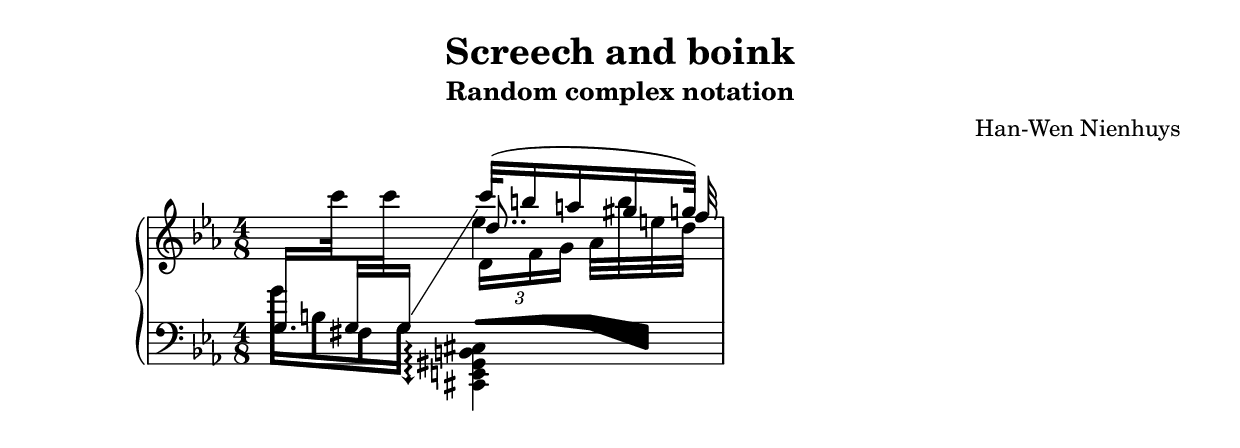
\version "2.11.57"
\header {
    title = "Screech and boink"
    subtitle = "Random complex notation"
    composer = "Han-Wen Nienhuys"
}

\score {
     \context PianoStaff <<
	\new Staff =  "up" {
	    \time 4/8
	    \key c \minor


	    << {
		\revert Stem #'direction
		\change Staff = down
		\set subdivideBeams = ##t	     
		g16.[
		    \change Staff = up
		    c'''32 	\change Staff = down
		    g32 \change Staff = up
		    c'''32	\change Staff = down
		    g16]
		\change Staff = up
		\stemUp
		\set followVoice = ##t
		c'''32([ b''16 a''16 gis''16 g''32)]  } \\
	       { s4 \times 2/3 { d'16[ f' g'] } as'32[ b''32 e'' d''] } \\
	       { s4 \autoBeamOff d''8.. f''32  } \\
	       { s4 es''4 }
	   >>
	}

	\new Staff =  "down" {
	    \clef bass
	    \key c \minor
	    \set subdivideBeams = ##f
	    \override Stem  #'french-beaming = ##t
	    \override Beam  #'thickness = #0.3
	    \override Stem  #'thickness = #4.0
	    g'16[ b16 fis16 g16]
	    << \makeClusters { 
		as16 <as b>
		<g b>
		<g cis>
	    } \\
	       {
		   \override Staff.Arpeggio  #'arpeggio-direction =#down
		   <cis, e, gis, b, cis>4\arpeggio  }
	   >>
	}
    >>
    
  \midi {
    \context {
      \Score
      tempoWholesPerMinute = #(ly:make-moment 60 8)
      }
    }



    \layout {
	ragged-right = ##t 

	\context {
	    \Staff
	    \consists Horizontal_bracket_engraver
	}
	
    }
}
